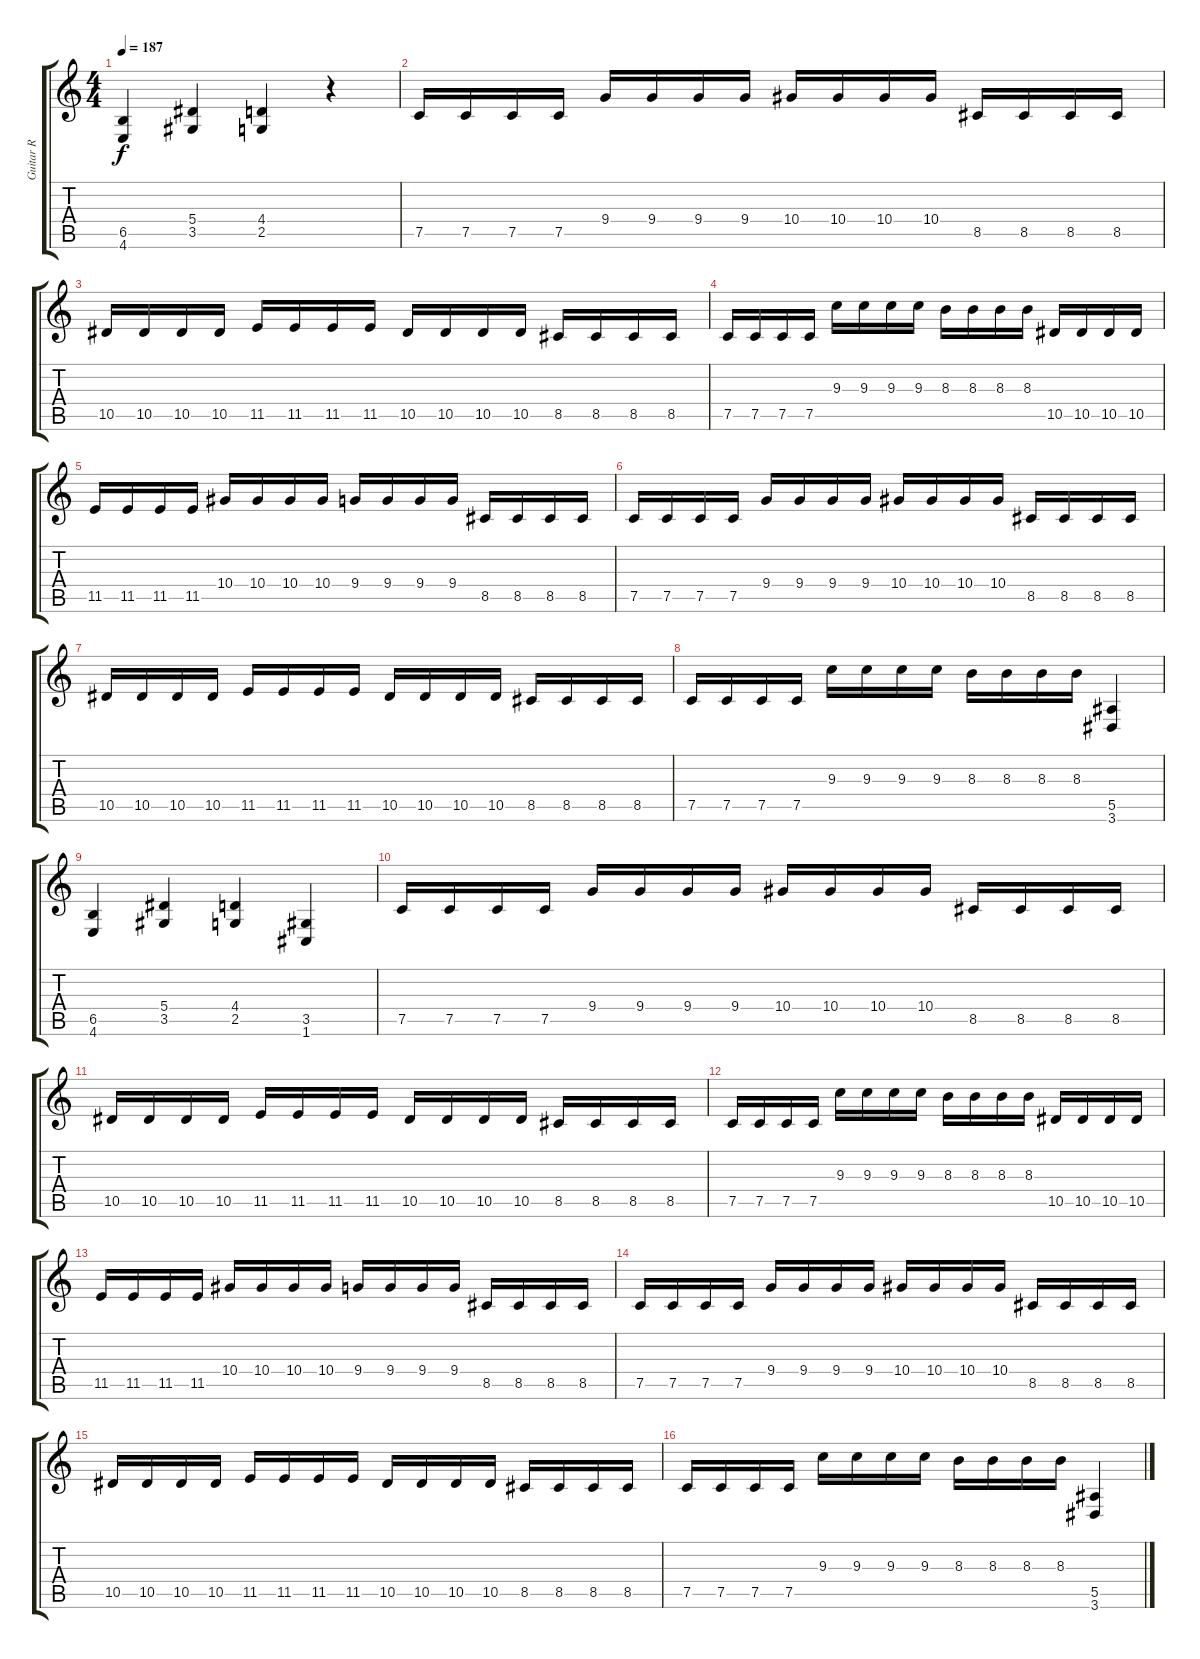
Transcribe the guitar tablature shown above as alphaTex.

\track ("Guitar R" "Guitar R") {instrument distortionguitar}
\staff {score tabs}
\tuning (C4 G3 Eb3 Bb2 F2 C2) {hide}
\ts (4 4)
\tempo 187
\clef g2
\ks c
(6.5 4.6).4{dy f} (5.4 3.5).4 (4.4 2.5).4 r.4 |
7.5.16 7.5.16 7.5.16 7.5.16 9.4.16 9.4.16 9.4.16 9.4.16 10.4.16 10.4.16 10.4.16 10.4.16 8.5.16 8.5.16 8.5.16 8.5.16 |
10.5.16 10.5.16 10.5.16 10.5.16 11.5.16 11.5.16 11.5.16 11.5.16 10.5.16 10.5.16 10.5.16 10.5.16 8.5.16 8.5.16 8.5.16 8.5.16 |
7.5.16 7.5.16 7.5.16 7.5.16 9.3.16 9.3.16 9.3.16 9.3.16 8.3.16 8.3.16 8.3.16 8.3.16 10.5.16 10.5.16 10.5.16 10.5.16 |
11.5.16 11.5.16 11.5.16 11.5.16 10.4.16 10.4.16 10.4.16 10.4.16 9.4.16 9.4.16 9.4.16 9.4.16 8.5.16 8.5.16 8.5.16 8.5.16 |
7.5.16 7.5.16 7.5.16 7.5.16 9.4.16 9.4.16 9.4.16 9.4.16 10.4.16 10.4.16 10.4.16 10.4.16 8.5.16 8.5.16 8.5.16 8.5.16 |
10.5.16 10.5.16 10.5.16 10.5.16 11.5.16 11.5.16 11.5.16 11.5.16 10.5.16 10.5.16 10.5.16 10.5.16 8.5.16 8.5.16 8.5.16 8.5.16 |
7.5.16 7.5.16 7.5.16 7.5.16 9.3.16 9.3.16 9.3.16 9.3.16 8.3.16 8.3.16 8.3.16 8.3.16 (5.5 3.6).4 |
(6.5 4.6).4 (5.4 3.5).4 (4.4 2.5).4 (3.5 1.6).4 |
7.5.16 7.5.16 7.5.16 7.5.16 9.4.16 9.4.16 9.4.16 9.4.16 10.4.16 10.4.16 10.4.16 10.4.16 8.5.16 8.5.16 8.5.16 8.5.16 |
10.5.16 10.5.16 10.5.16 10.5.16 11.5.16 11.5.16 11.5.16 11.5.16 10.5.16 10.5.16 10.5.16 10.5.16 8.5.16 8.5.16 8.5.16 8.5.16 |
7.5.16 7.5.16 7.5.16 7.5.16 9.3.16 9.3.16 9.3.16 9.3.16 8.3.16 8.3.16 8.3.16 8.3.16 10.5.16 10.5.16 10.5.16 10.5.16 |
11.5.16 11.5.16 11.5.16 11.5.16 10.4.16 10.4.16 10.4.16 10.4.16 9.4.16 9.4.16 9.4.16 9.4.16 8.5.16 8.5.16 8.5.16 8.5.16 |
7.5.16 7.5.16 7.5.16 7.5.16 9.4.16 9.4.16 9.4.16 9.4.16 10.4.16 10.4.16 10.4.16 10.4.16 8.5.16 8.5.16 8.5.16 8.5.16 |
10.5.16 10.5.16 10.5.16 10.5.16 11.5.16 11.5.16 11.5.16 11.5.16 10.5.16 10.5.16 10.5.16 10.5.16 8.5.16 8.5.16 8.5.16 8.5.16 |
7.5.16 7.5.16 7.5.16 7.5.16 9.3.16 9.3.16 9.3.16 9.3.16 8.3.16 8.3.16 8.3.16 8.3.16 (5.5 3.6).4
